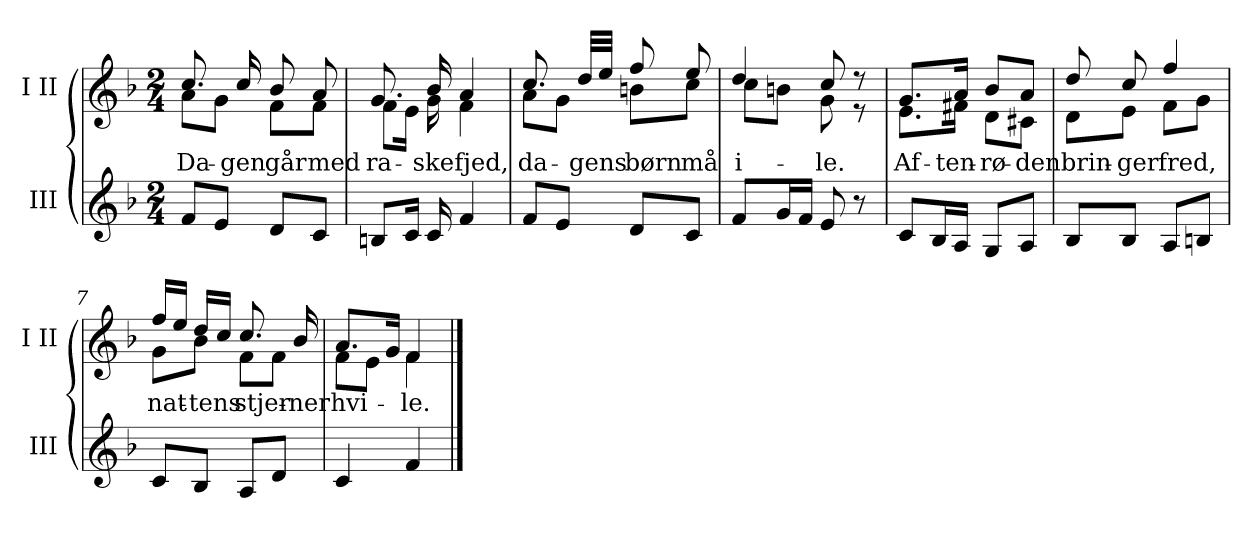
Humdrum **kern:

**kern	**kern	**text
*part2	*part1	*part1
*staff2	*staff1	*staff1
*I"III	*I"I II	*
*I'III	*I'I II	*
*clefG2	*clefG2	*
*k[b-]	*k[b-]	*
*M2/4	*M2/4	*
=1	=1	=1
!	!	!LO:LY:b
*	*^	*
8f/L	8.cc/	8a\L	Da-
8e/J	.	8g\J	.
!	!	!	!LO:LY:b
.	16cc/	.	-gen
!	!	!	!LO:LY:b
8d/L	8b-/	8f\L	går
!	!	!	!LO:LY:b
8c/J	8a/	8f\J	med
=2	=2	=2	=2
!	!	!	!LO:LY:b
8Bn/L	8.g/	8f\L	ra-
16c/Jk	.	16e\Jk	.
!	!	!	!LO:LY:b
16c/	16b-/	16g\	-ske
!	!	!	!LO:LY:b
4f/	4a/	4f\	fjed,
=3	=3	=3	=3
!	!	!	!LO:LY:b
8f/L	8.cc/	8a\L	da-
8e/J	.	8g\J	.
!	!	!	!LO:LY:b
.	32dd/LLL	.	-gens
.	32ee/JJJ	.	.
!	!	!	!LO:LY:b
8d/L	8ff/	8bn\L	børn
!	!	!	!LO:LY:b
8c/J	8ee/	8cc\J	må
=4	=4	=4	=4
!	!	!	!LO:LY:b
8f/L	4dd/	8cc\L	i-
16g/L	.	8bn\J	.
16f/JJ	.	.	.
!	!	!	!LO:LY:b
8e/	8cc/	8g\	-le.
8r	8r	8r	.
=5	=5	=5	=5
!	!	!	!LO:LY:b
8c/L	8.g/L	8.e\L	Af-
16B-/L	.	.	.
!	!	!	!LO:LY:b
16A/JJ	16a/Jk	16f#X\Jk	-ten-
!	!	!	!LO:LY:b
8G/L	8b-/L	8d\L	-rø-
!	!	!	!LO:LY:b
8A/J	8a/J	8c#X\J	-den
!!LO:LB:g=z	!!
=6	=6	=6	=6
!	!	!	!LO:LY:b
8B-/L	8dd/	8d\L	brin-
!	!	!	!LO:LY:b
8B-/J	8cc/	8e\J	-ger
!	!	!	!LO:LY:b
8A/L	4ff/	8f\L	fred,
8Bn/J	.	8g\J	.
=7	=7	=7	=7
!	!	!	!LO:LY:b
8c/L	16ff/LL	8g\L	nat-
.	16ee/JJ	.	.
!	!	!	!LO:LY:b
8B-/J	16dd/LL	8b-\J	-tens
.	16cc/JJ	.	.
!	!	!	!LO:LY:b
8A/L	8.cc/	8f\L	stjer-
8d/J	.	8f\J	.
!	!	!	!LO:LY:b
.	16b-/	.	-ner
=8	=8	=8	=8
!	!	!	!LO:LY:b
4c/	8.a/L	8f\L	hvi-
.	.	8e\J	.
.	16g/Jk	.	.
!	!	!	!LO:LY:b
4f/	4f/	4f\	-le.
*	*v	*v	*
==	==	==
*-	*-	*-
